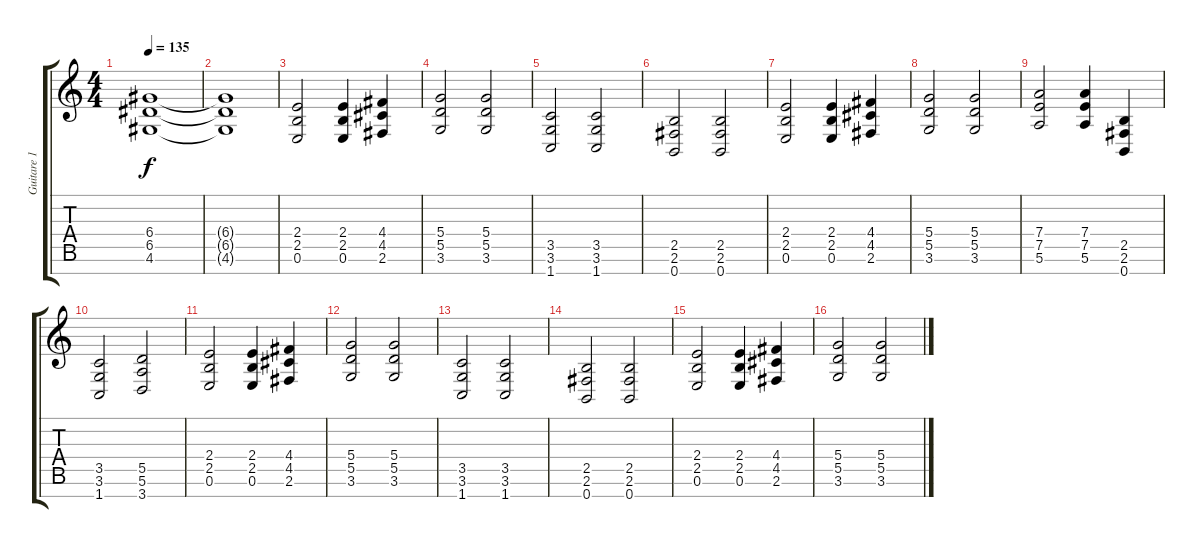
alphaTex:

\track ("Guitare 1" "Guitare 1") {instrument distortionguitar}
\staff {score tabs}
\tuning (E4 B3 G3 D3 A2 E2 B1) {hide}
\ts (4 4)
\tempo 135
\clef g2
\ks c
(6.4 6.5 4.6).1{dy f} |
(6.4{t} 6.5{t} 4.6{t}).1 |
(2.4 2.5 0.6).2 (2.4 2.5 0.6).4 (4.4 4.5 2.6).4 |
(5.4 5.5 3.6).2 (5.4 5.5 3.6).2 |
(3.5 3.6 1.7).2 (3.5 3.6 1.7).2 |
(2.5 2.6 0.7).2 (2.5 2.6 0.7).2 |
(2.4 2.5 0.6).2 (2.4 2.5 0.6).4 (4.4 4.5 2.6).4 |
(5.4 5.5 3.6).2 (5.4 5.5 3.6).2 |
(7.4 7.5 5.6).2 (7.4 7.5 5.6).4 (2.5 2.6 0.7).4 |
(3.5 3.6 1.7).2 (5.5 5.6 3.7).2 |
(2.4 2.5 0.6).2 (2.4 2.5 0.6).4 (4.4 4.5 2.6).4 |
(5.4 5.5 3.6).2 (5.4 5.5 3.6).2 |
(3.5 3.6 1.7).2 (3.5 3.6 1.7).2 |
(2.5 2.6 0.7).2 (2.5 2.6 0.7).2 |
(2.4 2.5 0.6).2 (2.4 2.5 0.6).4 (4.4 4.5 2.6).4 |
(5.4 5.5 3.6).2 (5.4 5.5 3.6).2
